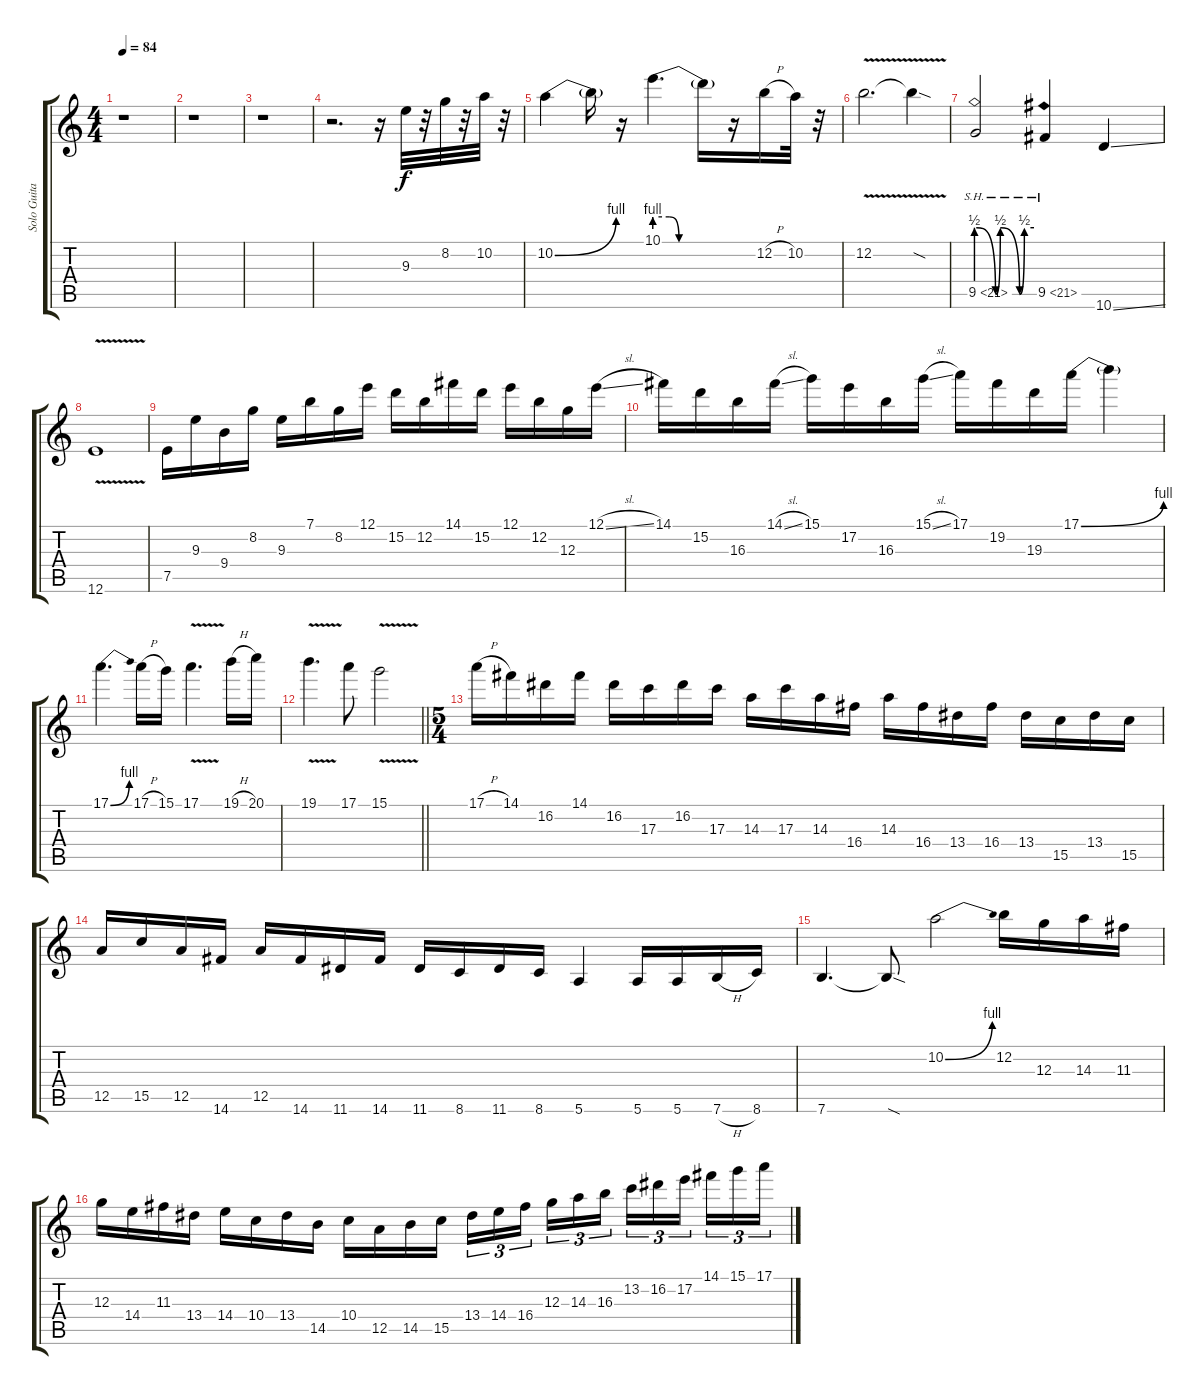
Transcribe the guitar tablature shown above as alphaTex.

\track ("Solo Guitar" "Solo Guita") {instrument overdrivenguitar}
\staff {score tabs}
\tuning (E4 B3 G3 D3 A2 E2) {hide}
\ts (4 4)
\tempo 84
\clef g2
\ks c
r.1{dy f} |
r.1 |
r.1 |
r.2{d} r.16 9.3.32 r.32 8.2.32 r.32 10.2.32 r.32 |
10.2{be (bend 0 0 60 4)}.4 10.2{t}.16 r.16 10.1{be (custom 0 4 12 4 20 0 60 0)}.4{d} 10.1{t}.16 r.16 12.2{h}.16 10.2.32 r.32 |
12.2{v}.2{d} 12.2{sod t}.4 |
9.5{be (custom 0 2 20 0 25 2 45 0 50 2 60 2) sh 12}.2 9.5{sh 12}.4 10.6{ss}.4 |
12.6{v}.1 |
7.5.16 9.3.16 9.4.16 8.2.16 9.3.16 7.1.16 8.2.16 12.1.16 15.2.16 12.2.16 14.1.16 15.2.16 12.1.16 12.2.16 12.3.16 12.1{sl}.16 |
14.1.16 15.2.16 16.3.16 14.1{sl}.16 15.1.16 17.2.16 16.3.16 15.1{sl}.16 17.1.16 19.2.16 19.3.16 17.1{be (bend 0 0 60 4)}.16 17.1{t}.4 |
17.1{be (bend 0 0 60 4)}.4{d} 17.1{h}.16 15.1.16 17.1{v}.4{d} 19.1{h}.16 20.1.16 |
\barLineRight lightlight
19.1{v}.4{d} 17.1.8 15.1{v}.2 |
\ts (5 4)
17.1{h}.16 14.1.16 16.2.16 14.1.16 16.2.16 17.3.16 16.2.16 17.3.16 14.3.16 17.3.16 14.3.16 16.4.16 14.3.16 16.4.16 13.4.16 16.4.16 13.4.16 15.5.16 13.4.16 15.5.16 |
12.5.16 15.5.16 12.5.16 14.6.16 12.5.16 14.6.16 11.6.16 14.6.16 11.6.16 8.6.16 11.6.16 8.6.16 5.6.4 5.6.16 5.6.16 7.6{h}.16 8.6.16 |
7.6.4{d} 7.6{sod t}.8 10.2{be (bend 0 0 60 4)}.2 12.2.16 12.3.16 14.3.16 11.3.16 |
12.3.16 14.4.16 11.3.16 13.4.16 14.4.16 10.4.16 13.4.16 14.5.16 10.4.16 12.5.16 14.5.16 15.5.16 13.4.16{tu (3 2)} 14.4.16{tu (3 2)} 16.4.16{tu (3 2) beam splitsecondary} 12.3.16{tu (3 2)} 14.3.16{tu (3 2)} 16.3.16{tu (3 2)} 13.2.16{tu (3 2)} 16.2.16{tu (3 2)} 17.2.16{tu (3 2) beam splitsecondary} 14.1.16{tu (3 2)} 15.1.16{tu (3 2)} 17.1.16{tu (3 2)}
